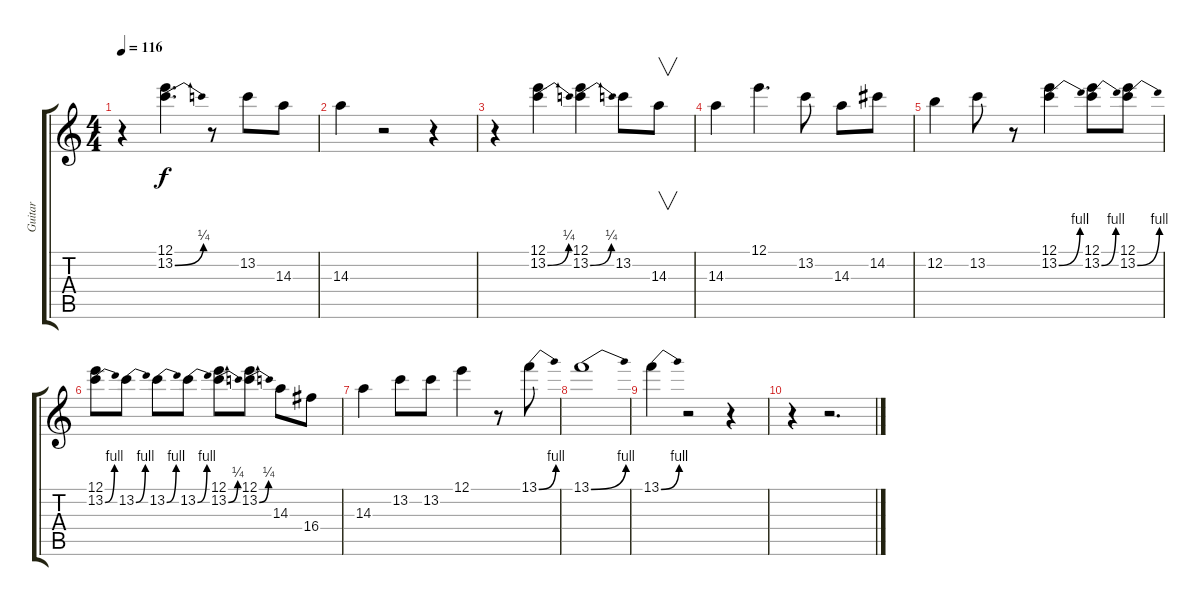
\track ("Guitar" "Guitar") {instrument overdrivenguitar}
\staff {score tabs}
\tuning (E4 B3 G3 D3 A2 E2) {hide}
\ts (4 4)
\tempo 116
\clef g2
\ks c
r.4{dy f} (12.1 13.2{be (bend 0 0 60 1)}).4{d} r.8 13.2.8 14.3.8 |
14.3.4 r.2 r.4 |
r.4 (12.1 13.2{be (bend 0 0 60 1)}).4 (12.1 13.2{be (bend 0 0 60 1)}).4 13.2.8 14.3.8{v} |
14.3.4 12.1.4{d} 13.2.8 14.3.8 14.2.8 |
12.2.4 13.2.8 r.8 (12.1 13.2{be (bend 0 0 60 4)}).4 (12.1 13.2{be (bend 0 0 60 4)}).8 (12.1 13.2{be (bend 0 0 60 4)}).8 |
(12.1 13.2{be (bend 0 0 60 4)}).8 13.2{be (bend 0 0 60 4)}.8 13.2{be (bend 0 0 60 4)}.8 13.2{be (bend 0 0 60 4)}.8 (12.1 13.2{be (bend 0 0 60 1)}).8 (12.1 13.2{be (bend 0 0 60 1)}).8 14.3.8 16.4.8 |
14.3.4 13.2.8 13.2.8 12.1.4 r.8 13.1{be (bend 0 0 60 4)}.8 |
13.1{be (bend 0 0 60 4)}.1 |
13.1{be (bend 0 0 60 4)}.4 r.2 r.4 |
r.4 r.2{d}
